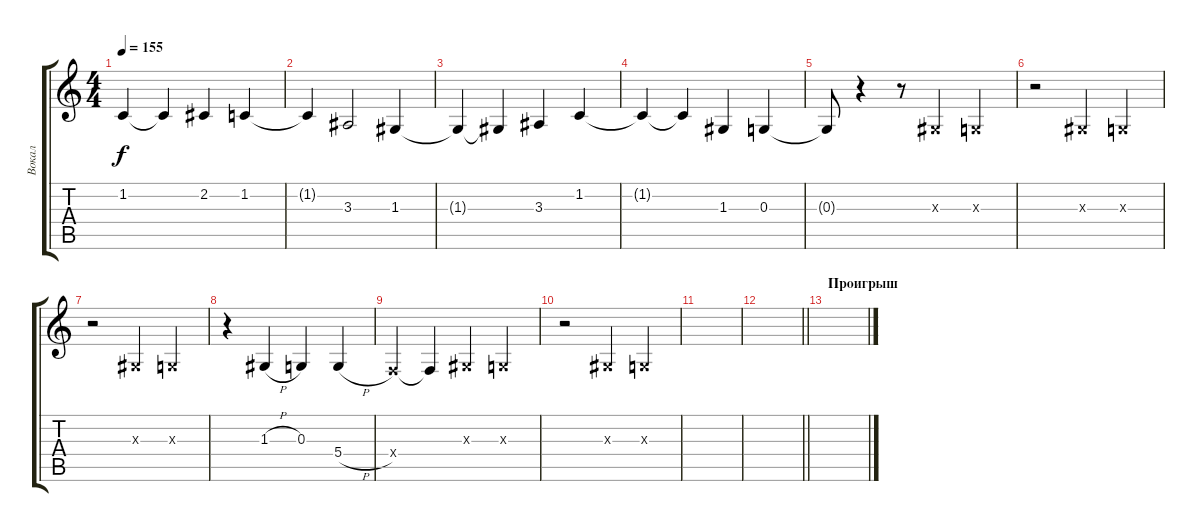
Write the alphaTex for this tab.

\track ("Вокал" "Вокал") {instrument tremolostrings}
\staff {score tabs}
\tuning (E4 B3 G3 D3 A2 E2) {hide}
\ts (4 4)
\tempo 155
\clef g2
\ks c
1.2{t}.4{dy f} 1.2{t}.4 2.2.4 1.2.4 |
1.2{t}.4 3.3.2 1.3.4 |
1.3{t}.4 1.3{t}.4 3.3.4 1.2.4 |
1.2{t}.4 1.2{t}.4 1.3.4 0.3.4 |
0.3{t}.8 r.4 r.8 1.3{x}.4 0.3{x}.4 |
r.2 1.3{x}.4 0.3{x}.4 |
r.2 1.3{x}.4 0.3{x}.4 |
r.4{volume 12} 1.3{h}.4 0.3.4 5.4{h}.4 |
3.4{x}.4{volume 16} 3.4{t}.4 1.3{x}.4 0.3{x}.4 |
r.2 1.3{x}.4 0.3{x}.4 |
|
\barLineRight lightlight
|
\section ("" "Проигрыш")
